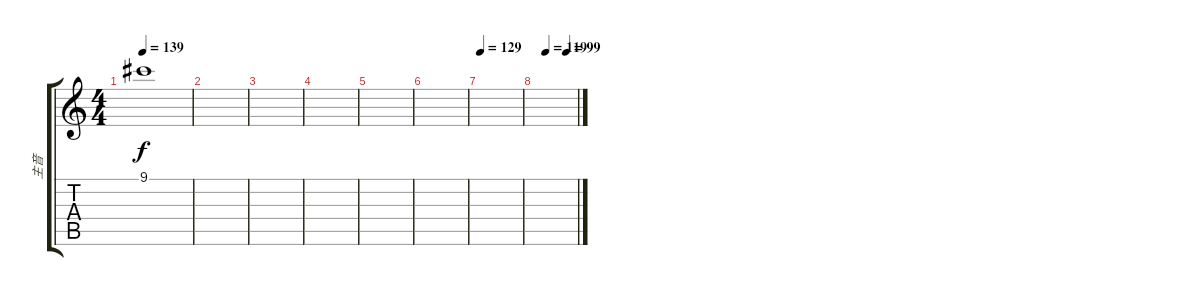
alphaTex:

\track ("主音" "主音") {instrument contrabass}
\staff {score tabs}
\tuning (E4 B3 Ab3 E3 B2 E2) {hide}
\ts (4 4)
\tempo 139
\clef g2
\ks c
9.1{t}.1{dy f} |
|
|
|
|
|
\tempo 129
|
\tempo (119 0.25)
\tempo (99 0.75)
